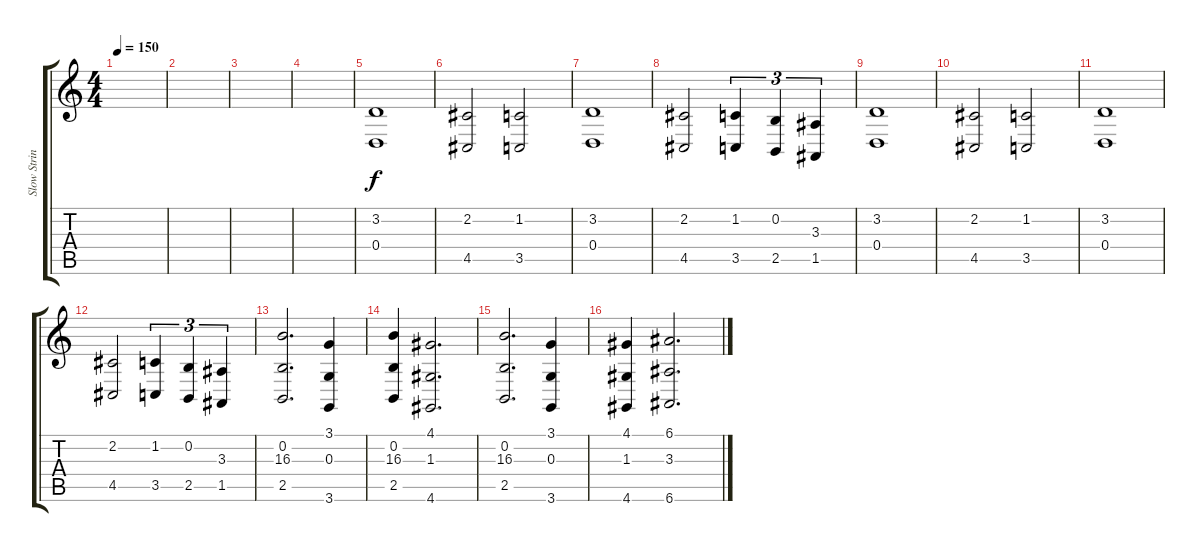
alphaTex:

\track ("Slow Strings" "Slow Strin") {instrument synthstrings1}
\staff {score tabs}
\tuning (E4 B3 G3 D3 A2 E2) {hide}
\ts (4 4)
\tempo 150
\clef g2
\ks c
|
|
|
|
(3.2 0.4).1 |
(2.2 4.5).2 (1.2 3.5).2 |
(3.2 0.4).1 |
(2.2 4.5).2 (1.2 3.5).4{tu (3 2)} (0.2 2.5).4{tu (3 2)} (3.3 1.5).4{tu (3 2)} |
(3.2 0.4).1 |
(2.2 4.5).2 (1.2 3.5).2 |
(3.2 0.4).1 |
(2.2 4.5).2 (1.2 3.5).4{tu (3 2)} (0.2 2.5).4{tu (3 2)} (3.3 1.5).4{tu (3 2)} |
(0.2 16.3 2.5).2{d} (3.1 0.3 3.6).4 |
(0.2 16.3 2.5).4 (4.1 1.3 4.6).2{d} |
(0.2 16.3 2.5).2{d} (3.1 0.3 3.6).4 |
(4.1 1.3 4.6).4 (6.1 3.3 6.6).2{d}
